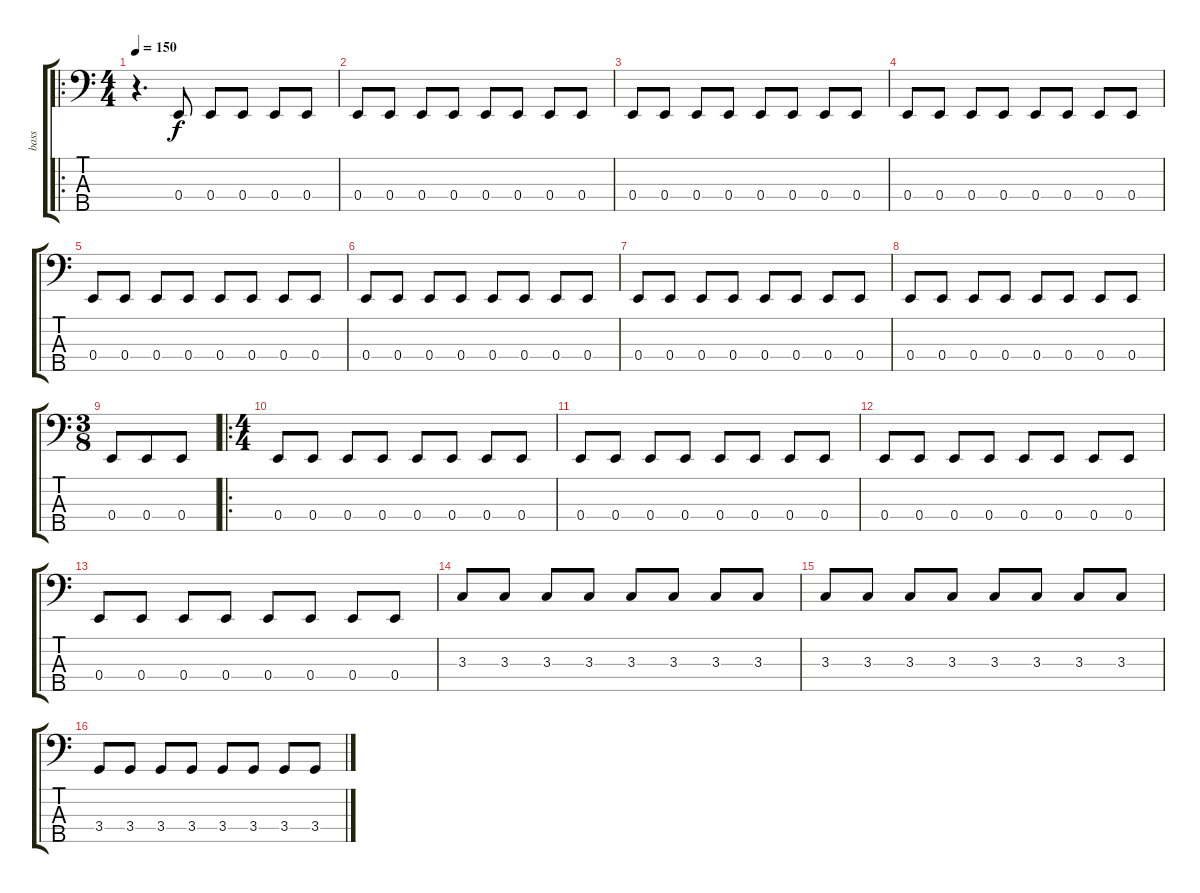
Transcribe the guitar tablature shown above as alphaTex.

\track ("bass" "bass") {instrument acousticguitarnylon}
\staff {score tabs}
\tuning (G2 D2 A1 E1 B0) {hide}
\ro
\ts (4 4)
\tempo 150
\clef f4
\ks c
r.4{d dy f instrument acousticguitarnylon} 0.4.8 0.4.8 0.4.8 0.4.8 0.4.8 |
0.4.8 0.4.8 0.4.8 0.4.8 0.4.8 0.4.8 0.4.8 0.4.8 |
0.4.8 0.4.8 0.4.8 0.4.8 0.4.8 0.4.8 0.4.8 0.4.8 |
0.4.8 0.4.8 0.4.8 0.4.8 0.4.8 0.4.8 0.4.8 0.4.8 |
0.4.8 0.4.8 0.4.8 0.4.8 0.4.8 0.4.8 0.4.8 0.4.8 |
0.4.8 0.4.8 0.4.8 0.4.8 0.4.8 0.4.8 0.4.8 0.4.8 |
0.4.8 0.4.8 0.4.8 0.4.8 0.4.8 0.4.8 0.4.8 0.4.8 |
0.4.8 0.4.8 0.4.8 0.4.8 0.4.8 0.4.8 0.4.8 0.4.8 |
\ts (3 8)
0.4.8 0.4.8 0.4.8 |
\ro
\ts (4 4)
0.4.8 0.4.8 0.4.8 0.4.8 0.4.8 0.4.8 0.4.8 0.4.8 |
0.4.8 0.4.8 0.4.8 0.4.8 0.4.8 0.4.8 0.4.8 0.4.8 |
0.4.8 0.4.8 0.4.8 0.4.8 0.4.8 0.4.8 0.4.8 0.4.8 |
0.4.8 0.4.8 0.4.8 0.4.8 0.4.8 0.4.8 0.4.8 0.4.8 |
3.3.8 3.3.8 3.3.8 3.3.8 3.3.8 3.3.8 3.3.8 3.3.8 |
3.3.8 3.3.8 3.3.8 3.3.8 3.3.8 3.3.8 3.3.8 3.3.8 |
3.4.8 3.4.8 3.4.8 3.4.8 3.4.8 3.4.8 3.4.8 3.4.8
